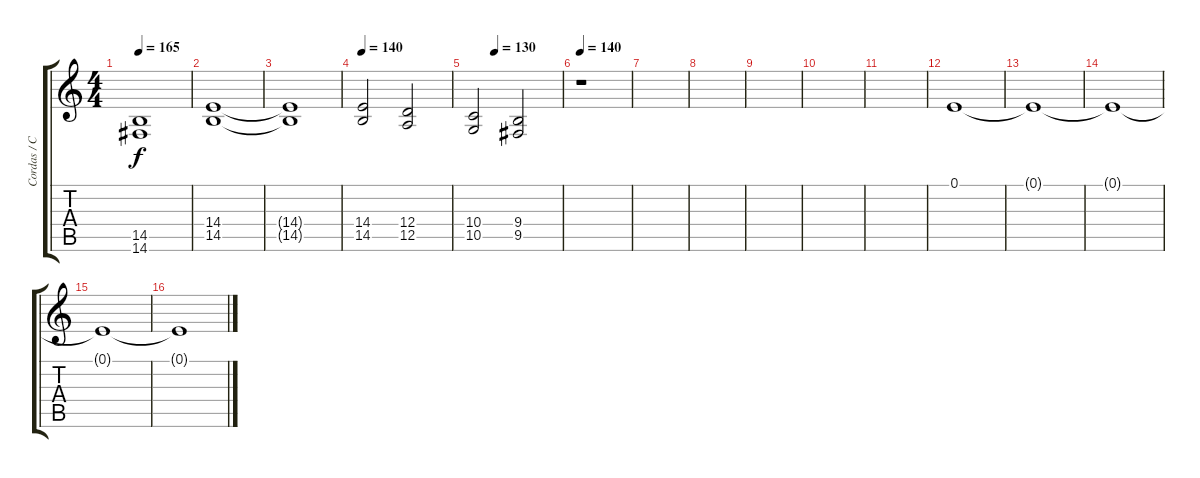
\track ("Cordas / Cello" "Cordas / C") {instrument stringensemble1}
\staff {score tabs}
\tuning (E4 B3 G3 D3 A2 E2) {hide}
\ts (4 4)
\tempo 165
\clef g2
\ks c
(14.5 14.6).1{dy f} |
(14.4 14.5).1 |
(14.4{t} 14.5{t}).1 |
\tempo 140
(14.4 14.5).2 (12.4 12.5).2 |
\tempo (130 0.25)
(10.4 10.5).2 (9.4 9.5).2 |
\tempo 140
r.1 |
|
|
|
|
|
0.1.1 |
0.1{t}.1 |
0.1{t}.1{volume 0} |
0.1{t}.1 |
0.1{t}.1
